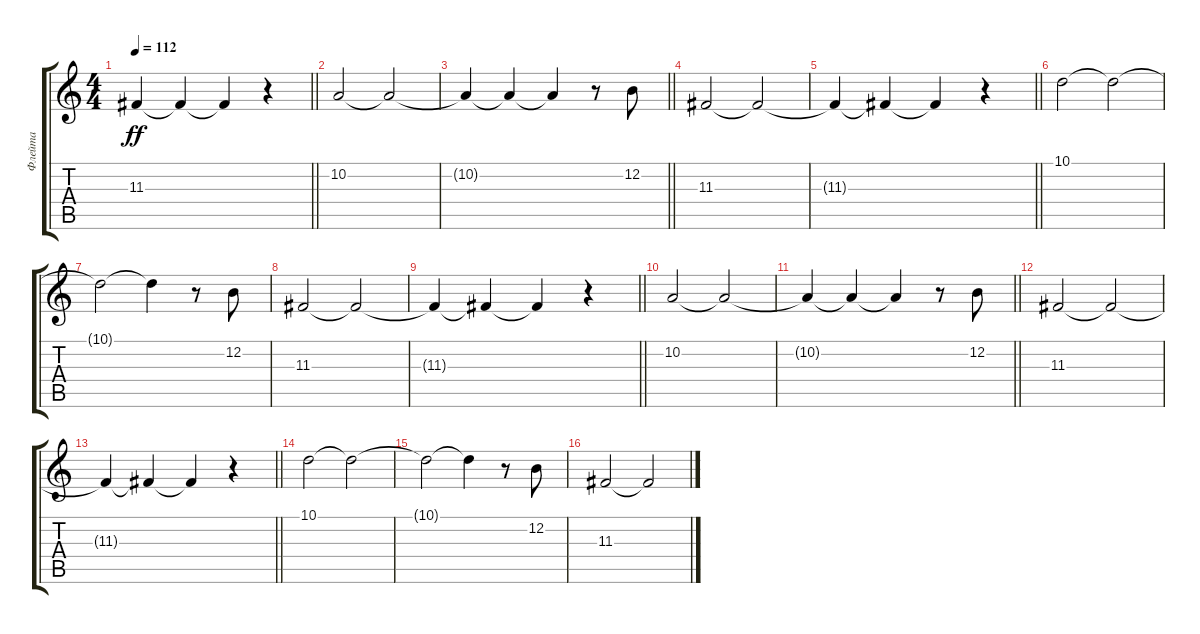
\track ("Флейта" "Флейта") {instrument flute}
\staff {score tabs}
\tuning (E4 B3 G3 D3 A2 E2) {hide}
\ts (4 4)
\tempo 112
\clef g2
\barLineRight lightlight
\ks c
11.3{t}.4{dy ff} 11.3{t}.4 11.3{t}.4 r.4 |
\section ("" "")
10.2.2 10.2{t}.2 |
\barLineRight lightlight
10.2{t}.4 10.2{t}.4 10.2{t}.4 r.8 12.2.8 |
11.3.2 11.3{t}.2 |
\barLineRight lightlight
11.3{t}.4 11.3{t}.4 11.3{t}.4 r.4 |
10.1.2 10.1{t}.2 |
10.1{t}.2 10.1{t}.4 r.8 12.2.8 |
11.3.2 11.3{t}.2 |
\barLineRight lightlight
11.3{t}.4 11.3{t}.4 11.3{t}.4 r.4 |
\section ("" "")
10.2.2 10.2{t}.2 |
\barLineRight lightlight
10.2{t}.4 10.2{t}.4 10.2{t}.4 r.8 12.2.8 |
11.3.2 11.3{t}.2 |
\barLineRight lightlight
11.3{t}.4 11.3{t}.4 11.3{t}.4 r.4 |
10.1.2 10.1{t}.2 |
10.1{t}.2 10.1{t}.4 r.8 12.2.8 |
11.3.2 11.3{t}.2
